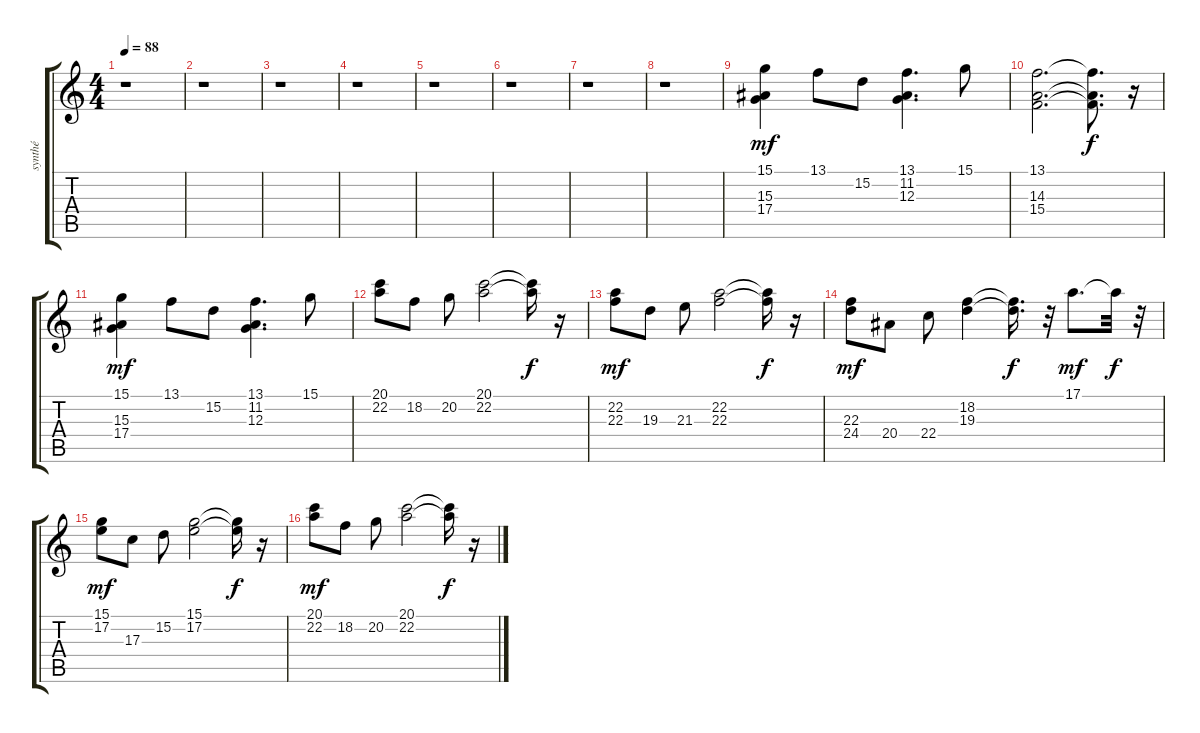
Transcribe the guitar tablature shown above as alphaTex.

\track ("synthé" "synthé") {instrument vibraphone}
\staff {score tabs}
\tuning (E4 B3 G3 D3 A2 E2) {hide}
\ts (4 4)
\tempo 88
\clef g2
\ks c
r.1{dy f} |
r.1 |
r.1 |
r.1 |
r.1 |
r.1 |
r.1 |
r.1 |
(15.1 15.3 17.4).4{dy mf} 13.1.8 15.2.8 (13.1 11.2 12.3).4{d} 15.1.8 |
(13.1 14.3 15.4).2{d} (13.1{t} 14.3{t} 15.4{t}).8{d dy f} r.16 |
(15.1 15.3 17.4).4{dy mf} 13.1.8 15.2.8 (13.1 11.2 12.3).4{d} 15.1.8 |
(20.1 22.2).8 18.2.8 20.2.8 (20.1 22.2).2 (20.1{t} 22.2{t}).16{dy f} r.16 |
(22.2 22.3).8{dy mf} 19.3.8 21.3.8 (22.2 22.3).2 (22.2{t} 22.3{t}).16{dy f} r.16 |
(22.3 24.4).8{dy mf} 20.4.8 22.4.8 (18.2 19.3).4 (18.2{t} 19.3{t}).16{d dy f} r.32 17.1.8{d dy mf} 17.1{t}.32{dy f} r.32 |
(15.1 17.2).8{dy mf} 17.3.8 15.2.8 (15.1 17.2).2 (15.1{t} 17.2{t}).16{dy f} r.16 |
(20.1 22.2).8{dy mf} 18.2.8 20.2.8 (20.1 22.2).2 (20.1{t} 22.2{t}).16{dy f} r.16
